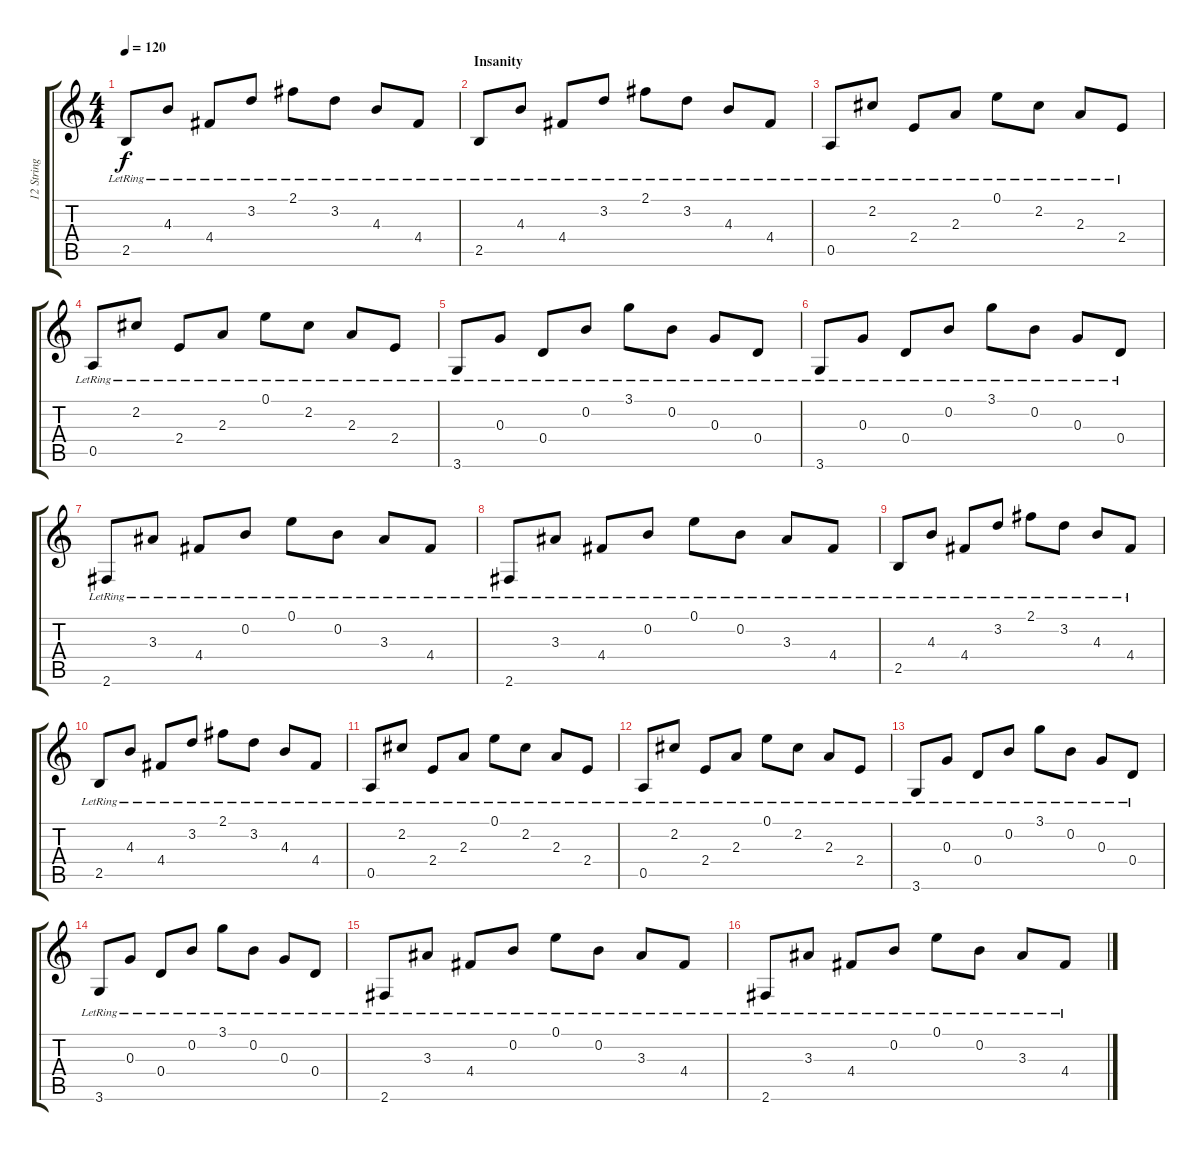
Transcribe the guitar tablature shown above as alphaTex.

\track ("12 String" "12 String") {instrument acousticguitarsteel}
\staff {score tabs}
\tuning (E4 B3 G3 D3 A2 E2) {hide}
\ts (4 4)
\tempo 120
\clef g2
\ks c
2.5{lr}.8{dy f} 4.3{lr}.8 4.4{lr}.8 3.2{lr}.8 2.1{lr}.8 3.2{lr}.8 4.3{lr}.8 4.4{lr}.8 |
\section ("" "Insanity")
2.5{lr}.8 4.3{lr}.8 4.4{lr}.8 3.2{lr}.8 2.1{lr}.8 3.2{lr}.8 4.3{lr}.8 4.4{lr}.8 |
0.5{lr}.8 2.2{lr}.8 2.4{lr}.8 2.3{lr}.8 0.1{lr}.8 2.2{lr}.8 2.3{lr}.8 2.4{lr}.8 |
0.5{lr}.8 2.2{lr}.8 2.4{lr}.8 2.3{lr}.8 0.1{lr}.8 2.2{lr}.8 2.3{lr}.8 2.4{lr}.8 |
3.6{lr}.8 0.3{lr}.8 0.4{lr}.8 0.2{lr}.8 3.1{lr}.8 0.2{lr}.8 0.3{lr}.8 0.4{lr}.8 |
3.6{lr}.8 0.3{lr}.8 0.4{lr}.8 0.2{lr}.8 3.1{lr}.8 0.2{lr}.8 0.3{lr}.8 0.4{lr}.8 |
2.6{lr}.8 3.3{lr}.8 4.4{lr}.8 0.2{lr}.8 0.1{lr}.8 0.2{lr}.8 3.3{lr}.8 4.4{lr}.8 |
2.6{lr}.8 3.3{lr}.8 4.4{lr}.8 0.2{lr}.8 0.1{lr}.8 0.2{lr}.8 3.3{lr}.8 4.4{lr}.8 |
2.5{lr}.8 4.3{lr}.8 4.4{lr}.8 3.2{lr}.8 2.1{lr}.8 3.2{lr}.8 4.3{lr}.8 4.4{lr}.8 |
2.5{lr}.8 4.3{lr}.8 4.4{lr}.8 3.2{lr}.8 2.1{lr}.8 3.2{lr}.8 4.3{lr}.8 4.4{lr}.8 |
0.5{lr}.8 2.2{lr}.8 2.4{lr}.8 2.3{lr}.8 0.1{lr}.8 2.2{lr}.8 2.3{lr}.8 2.4{lr}.8 |
0.5{lr}.8 2.2{lr}.8 2.4{lr}.8 2.3{lr}.8 0.1{lr}.8 2.2{lr}.8 2.3{lr}.8 2.4{lr}.8 |
3.6{lr}.8 0.3{lr}.8 0.4{lr}.8 0.2{lr}.8 3.1{lr}.8 0.2{lr}.8 0.3{lr}.8 0.4{lr}.8 |
3.6{lr}.8 0.3{lr}.8 0.4{lr}.8 0.2{lr}.8 3.1{lr}.8 0.2{lr}.8 0.3{lr}.8 0.4{lr}.8 |
2.6{lr}.8 3.3{lr}.8 4.4{lr}.8 0.2{lr}.8 0.1{lr}.8 0.2{lr}.8 3.3{lr}.8 4.4{lr}.8 |
2.6{lr}.8 3.3{lr}.8 4.4{lr}.8 0.2{lr}.8 0.1{lr}.8 0.2{lr}.8 3.3{lr}.8 4.4{lr}.8
